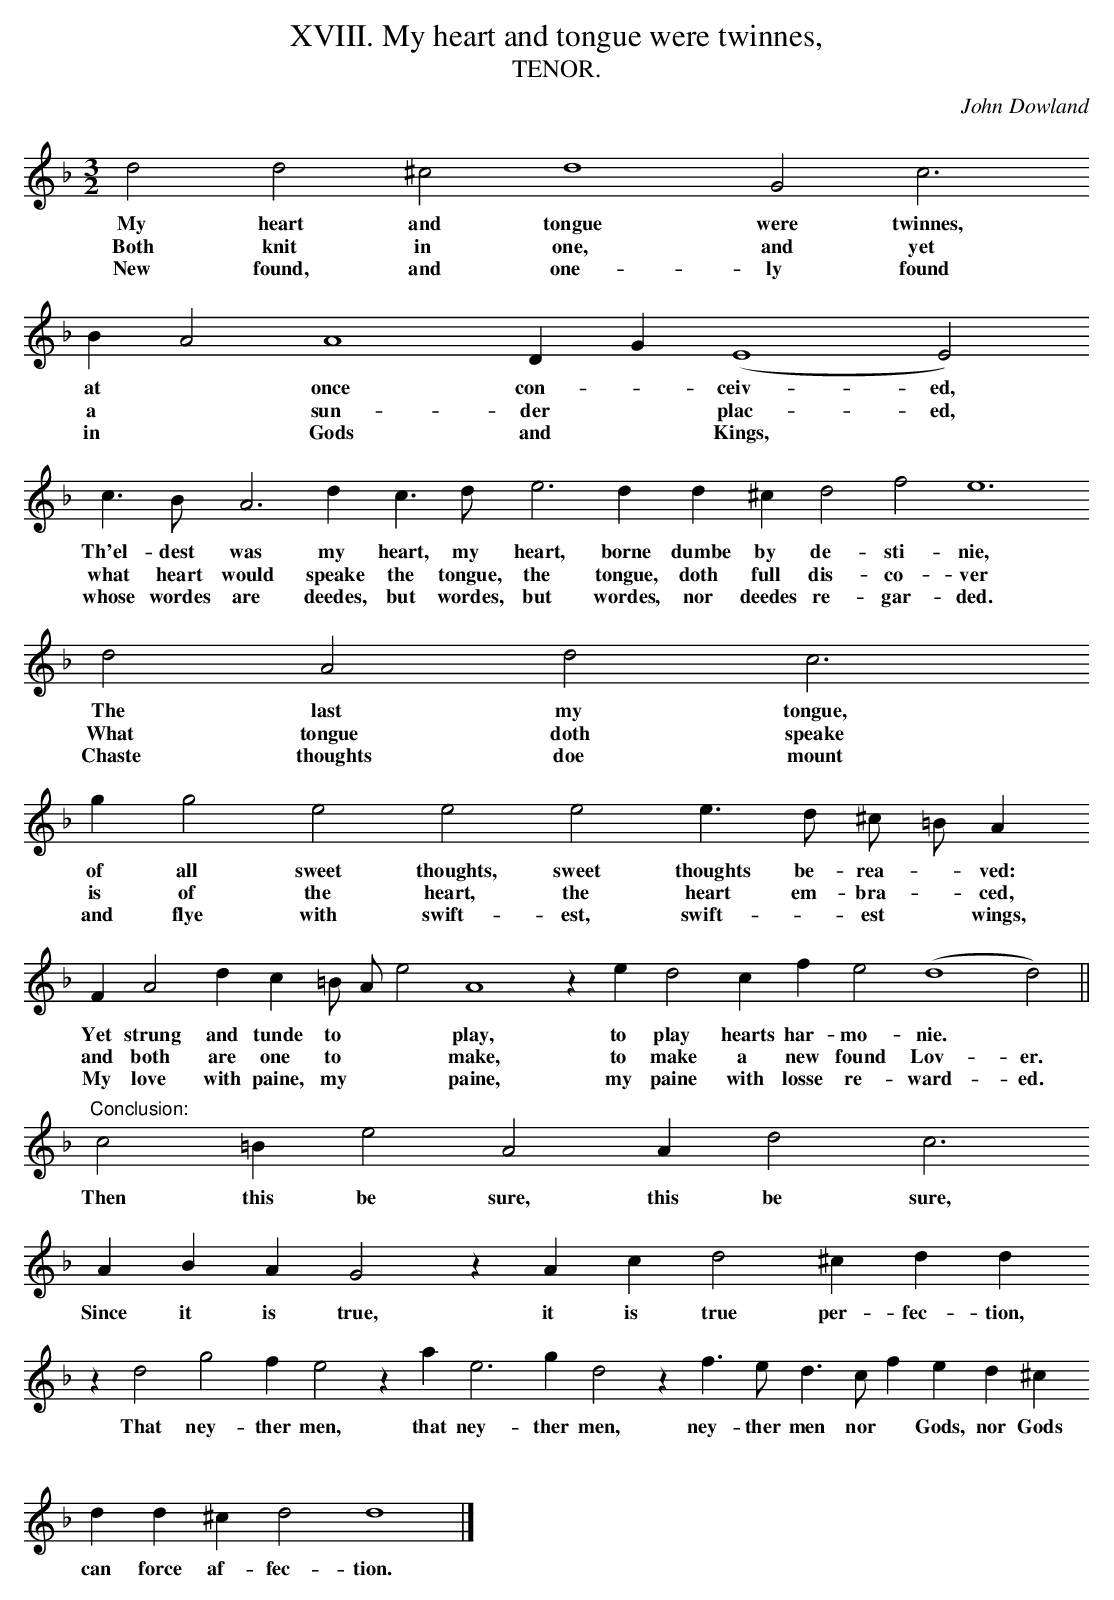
X:1
T:XVIII. My heart and tongue were twinnes,
T:TENOR.
C: John Dowland
L:1/4
M:3/2
K:D min -8va
d2 d2 ^c2 d4 G2 c3
w: My heart and tongue were twinnes,
w: Both knit in one, and yet
w: New found, and one- ly found
B A2 A4 D G (E4 E2)
w: at * once con- * ceiv- ed,
w:  a * sun- der * plac- ed,
w: in * Gods and * Kings, *
c > B A3 d c > d e3 d d ^c d2 f2 e6
w: Th'el- dest was my heart, my heart,  borne dumbe by de- sti- nie,
w: what heart would speake the tongue, the tongue, doth full dis- co- ver
w: whose wordes are deedes, but wordes, but wordes, nor deedes re- gar- ded.
d2 A2 d2 c3
w: The last my tongue,
w: What tongue doth speake
w: Chaste thoughts doe mount
g g2 e2 e2 e2 e > d ^c/ =B/ A
w: of all sweet thoughts, sweet thoughts be- rea- * ved:
w: is of the heart, the heart em- bra- * ced,
w: and flye with swift- est, swift- * est * wings,
F A2 d c =B/ A/ e2 A4 z e d2 c f e2 (d4 d2) ||
w: Yet strung and tunde to * * play, to play hearts har- mo- nie. *
w: and both are one to * * make, to make a new found Lov- er.
w: My love with paine, my * * paine, my paine with losse re- ward- ed.
"Conclusion:" c2 =B e2 A2 A d2 c3
w: Then this be sure, this be sure,
A B A G2 z A c d2 ^c d d
w: Since it is true, it is true per- fec- tion,
z d2 g2 f e2 z a e3 g d2 z f > e d > c f e d ^c
w: That ney- ther men, that ney- ther men, ney- ther men nor * Gods, nor Gods
d d ^c d2 d4 |]
w: can force af- fec- tion.
